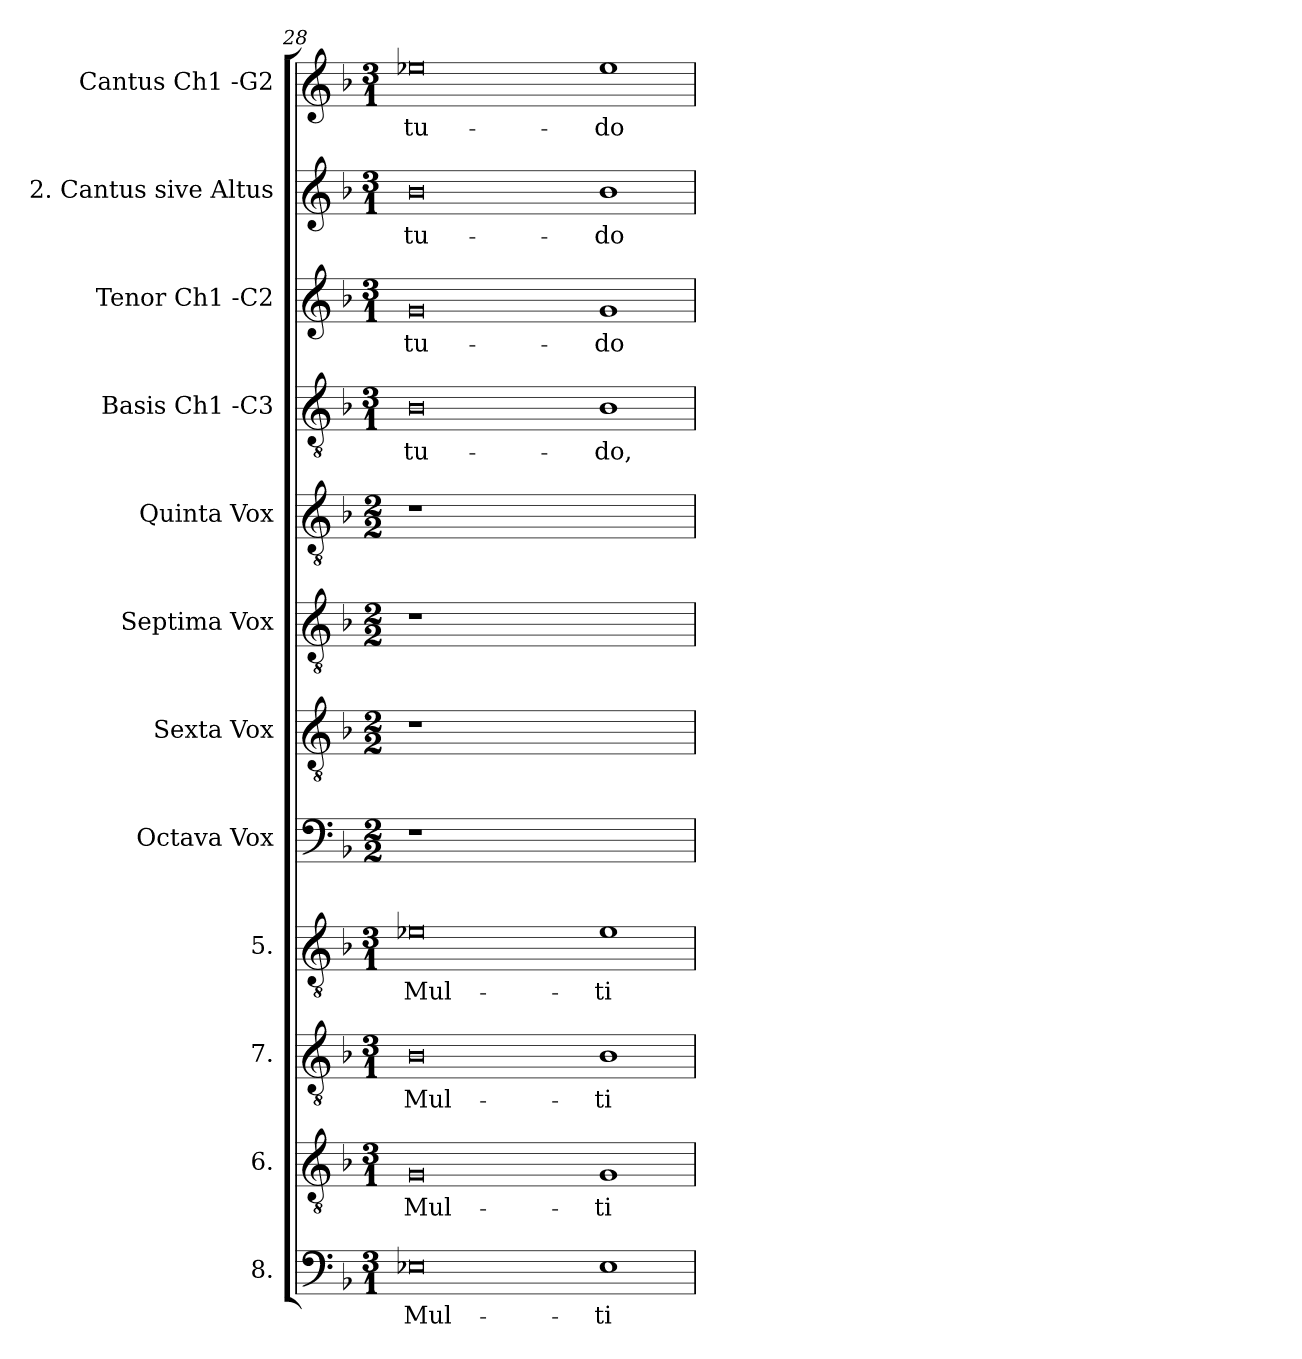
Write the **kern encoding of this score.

**kern	**text	**kern	**text	**kern	**text	**kern	**text	**kern	**kern	**kern	**kern	**kern	**text	**kern	**text	**kern	**text	**kern	**text
*part12	*part12	*part11	*part11	*part10	*part10	*part9	*part9	*part8	*part7	*part6	*part5	*part4	*part4	*part3	*part3	*part2	*part2	*part1	*part1
*staff12	*staff12	*staff11	*staff11	*staff10	*staff10	*staff9	*staff9	*staff8	*staff7	*staff6	*staff5	*staff4	*staff4	*staff3	*staff3	*staff2	*staff2	*staff1	*staff1
*I"8.	*	*I"6.	*	*I"7.	*	*I"5.	*	*I"Octava  Vox	*I"Sexta  Vox	*I"Septima  Vox	*I"Quinta  Vox	*I"Basis  Ch1 -C3	*	*I"Tenor  Ch1 -C2	*	*I"2. Cantus sive  Altus	*	*I"Cantus  Ch1 -G2	*
*	*	*	*	*	*	*	*	*	*	*	*	*I'B	*	*I'T	*	*I'A	*	*I'C	*
*clefF4	*	*clefGv2	*	*clefGv2	*	*clefGv2	*	*clefF4	*clefGv2	*clefGv2	*clefGv2	*clefGv2	*	*clefG2	*	*clefG2	*	*clefG2	*
*k[b-]	*	*k[b-]	*	*k[b-]	*	*k[b-]	*	*k[b-]	*k[b-]	*k[b-]	*k[b-]	*k[b-]	*	*k[b-]	*	*k[b-]	*	*k[b-]	*
*F:	*	*F:	*	*F:	*	*F:	*	*F:	*F:	*F:	*F:	*F:	*	*F:	*	*F:	*	*F:	*
*M3/1	*	*M3/1	*	*M3/1	*	*M3/1	*	*M2/2	*M2/2	*M2/2	*M2/2	*M3/1	*	*M3/1	*	*M3/1	*	*M3/1	*
=28	=28	=28	=28	=28	=28	=28	=28	=28	=28	=28	=28	=28	=28	=28	=28	=28	=28	=28	=28
!	!LO:LY:b:cj	!	!LO:LY:b:cj	!	!LO:LY:b:cj	!	!LO:LY:b:cj	!	!	!	!	!	!LO:LY:b:cj	!	!LO:LY:b:cj	!	!LO:LY:b:cj	!	!LO:LY:b:cj
0E-X	Mul-	0G	Mul-	0B-	Mul-	0e-X	Mul-	1r	1r	1r	1r	0B-	-tu-	0g	-tu-	0b-	-tu-	0ee-X	-tu-
.	.	.	.	.	.	.	.	0ryy	0ryy	0ryy	0ryy	.	.	.	.	.	.	.	.
!	!LO:LY:b:cj	!	!LO:LY:b:cj	!	!LO:LY:b:cj	!	!LO:LY:b:cj	!	!	!	!	!	!LO:LY:b:cj	!	!LO:LY:b:cj	!	!LO:LY:b:cj	!	!LO:LY:b:cj
1E-	-ti-	1G	-ti-	1B-	-ti-	1e-	-ti-	.	.	.	.	1B-	-do,	1g	-do	1b-	-do	1ee-	-do
=	=	=	=	=	=	=	=	=	=	=	=	=	=	=	=	=	=	=	=
*-	*-	*-	*-	*-	*-	*-	*-	*-	*-	*-	*-	*-	*-	*-	*-	*-	*-	*-	*-
